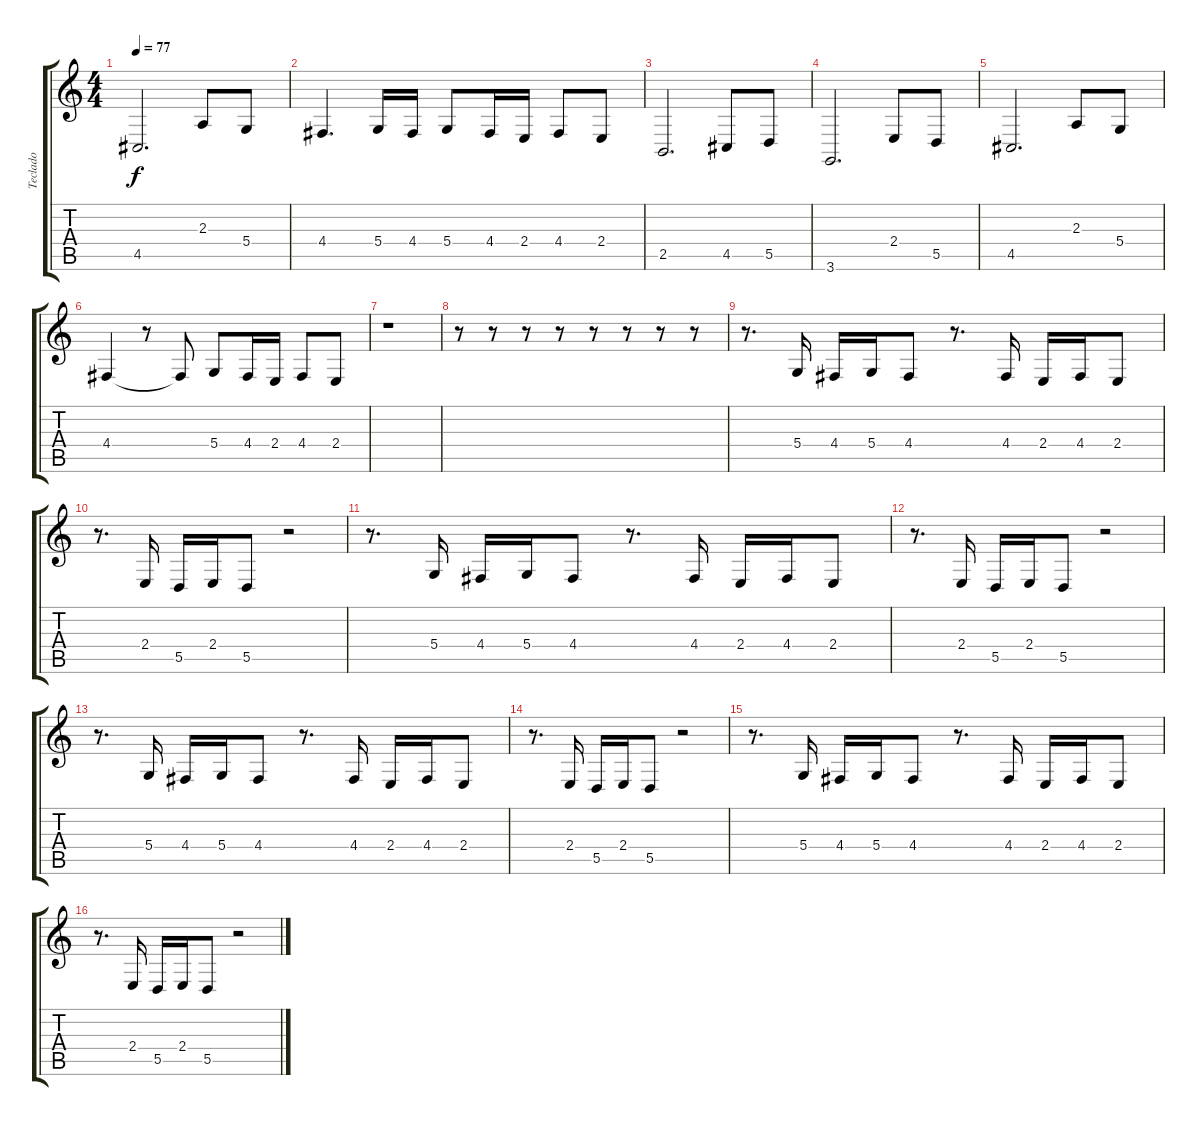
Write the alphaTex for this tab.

\track ("Teclado" "Teclado") {instrument stringensemble1}
\staff {score tabs}
\tuning (E4 B3 G3 D3 A2 E2) {hide}
\ts (4 4)
\tempo 77
\clef g2
\ks c
4.5.2{d dy f} 2.3.8 5.4.8 |
4.4.4{d} 5.4.16 4.4.16 5.4.8 4.4.16 2.4.16 4.4.8 2.4.8 |
2.5.2{d} 4.5.8 5.5.8 |
3.6.2{d} 2.4.8 5.5.8 |
4.5.2{d} 2.3.8 5.4.8 |
4.4.4 r.8 4.4{t}.8 5.4.8 4.4.16 2.4.16 4.4.8 2.4.8 |
r.1 |
r.8 r.8 r.8 r.8 r.8 r.8 r.8 r.8 |
r.8{d volume 12} 5.4.16 4.4.16 5.4.16 4.4.8 r.8{d} 4.4.16 2.4.16 4.4.16 2.4.8 |
r.8{d} 2.4.16 5.5.16 2.4.16 5.5.8 r.2 |
r.8{d} 5.4.16 4.4.16 5.4.16 4.4.8 r.8{d} 4.4.16 2.4.16 4.4.16 2.4.8 |
r.8{d} 2.4.16 5.5.16 2.4.16 5.5.8 r.2 |
r.8{d} 5.4.16 4.4.16 5.4.16 4.4.8 r.8{d} 4.4.16 2.4.16 4.4.16 2.4.8 |
r.8{d} 2.4.16 5.5.16 2.4.16 5.5.8 r.2 |
r.8{d} 5.4.16 4.4.16 5.4.16 4.4.8 r.8{d} 4.4.16 2.4.16 4.4.16 2.4.8 |
r.8{d} 2.4.16 5.5.16 2.4.16 5.5.8 r.2
